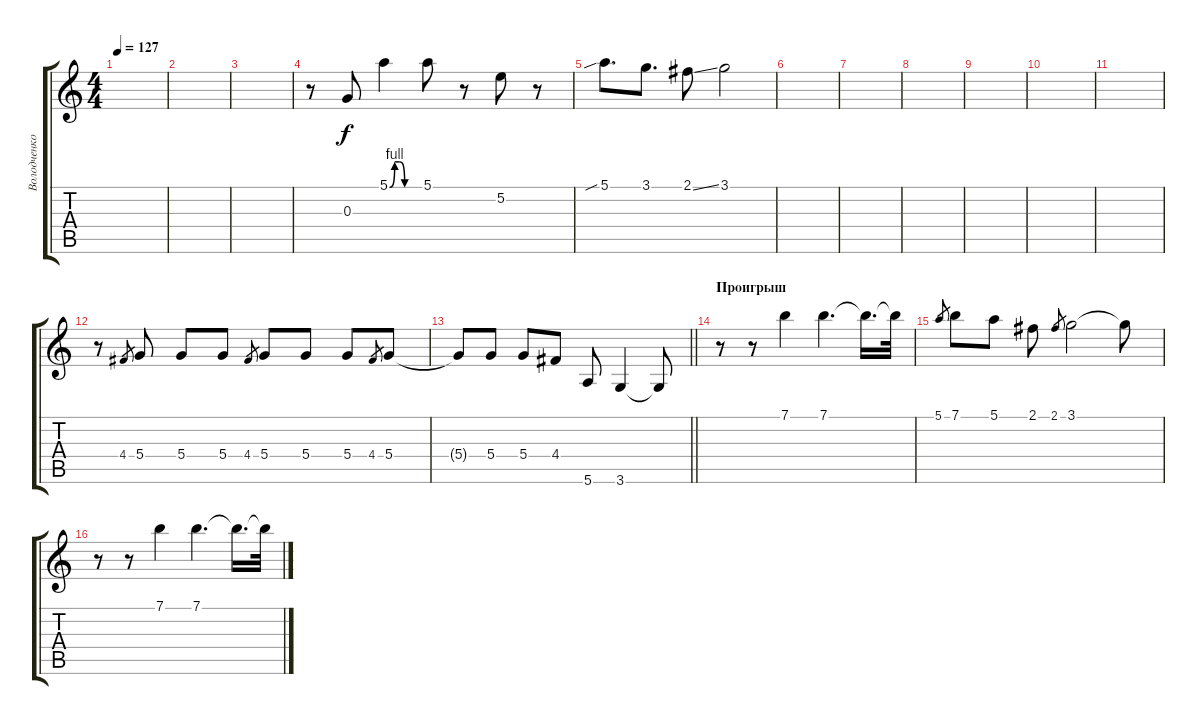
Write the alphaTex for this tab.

\track ("Володченко" "Володченко") {instrument acousticguitarsteel}
\staff {score tabs}
\tuning (E4 B3 G3 D3 A2 E2) {hide}
\ts (4 4)
\tempo 127
\clef g2
\ks c
|
|
|
r.8{volume 11} 0.3.8 5.1{be (custom 0 0 10 4 20 4 30 0 60 0)}.4 5.1.8 r.8 5.2.8 r.8 |
5.1{sib}.8{d} 3.1.8{d} 2.1{ss}.8 3.1.2 |
|
|
|
|
|
|
r.8 4.4.8{gr} 5.4.8 5.4.8 5.4.8 4.4.8{gr} 5.4.8 5.4.8 5.4.8 4.4.8{gr} 5.4.8 |
\barLineRight lightlight
5.4{t}.8 5.4.8 5.4.8 4.4.8 5.6.8 3.6.4 3.6{t}.8 |
\section ("" "Проигрыш")
r.8{volume 16} r.8 7.1.4 7.1.4{d} 7.1{t}.16{d} 7.1{t}.32 |
5.1.8{gr} 7.1.8 5.1.8 2.1.8 2.1.8{gr} 3.1.2 3.1{t}.8 |
r.8 r.8 7.1.4 7.1.4{d} 7.1{t}.16{d} 7.1{t}.32
